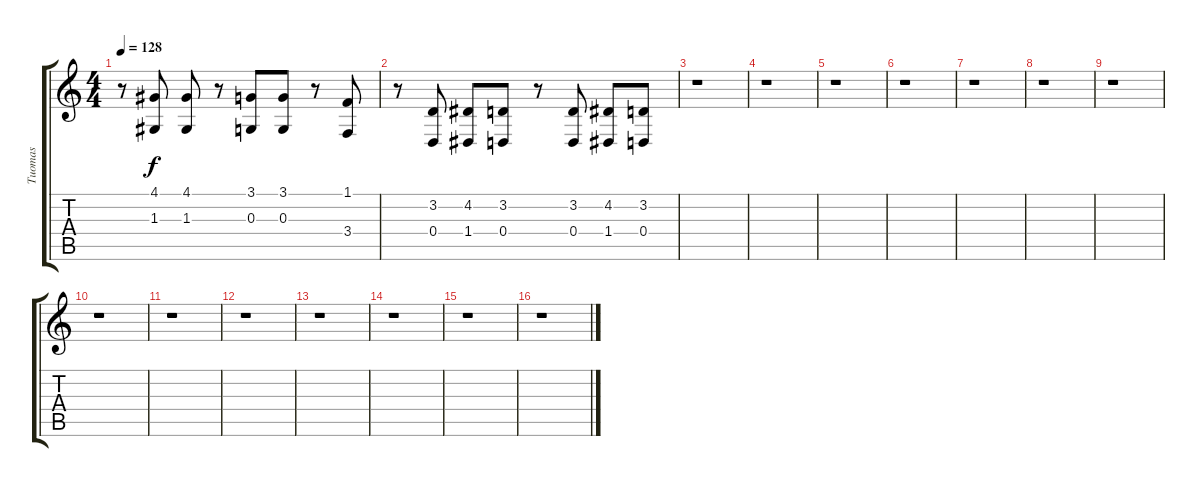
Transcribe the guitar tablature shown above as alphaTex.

\track ("Tuomas" "Tuomas") {instrument stringensemble1}
\staff {score tabs}
\tuning (E4 B3 G3 D3 A2 E2) {hide}
\ts (4 4)
\tempo 128
\clef g2
\ks c
r.8{dy f} (4.1 1.3).8 (4.1 1.3).8 r.8 (3.1 0.3).8 (3.1 0.3).8 r.8 (1.1 3.4).8 |
r.8 (3.2 0.4).8 (4.2 1.4).8 (3.2 0.4).8 r.8 (3.2 0.4).8 (4.2 1.4).8 (3.2 0.4).8 |
r.1 |
r.1 |
r.1 |
r.1 |
r.1 |
r.1 |
r.1 |
r.1 |
r.1 |
r.1 |
r.1 |
r.1 |
r.1 |
r.1
